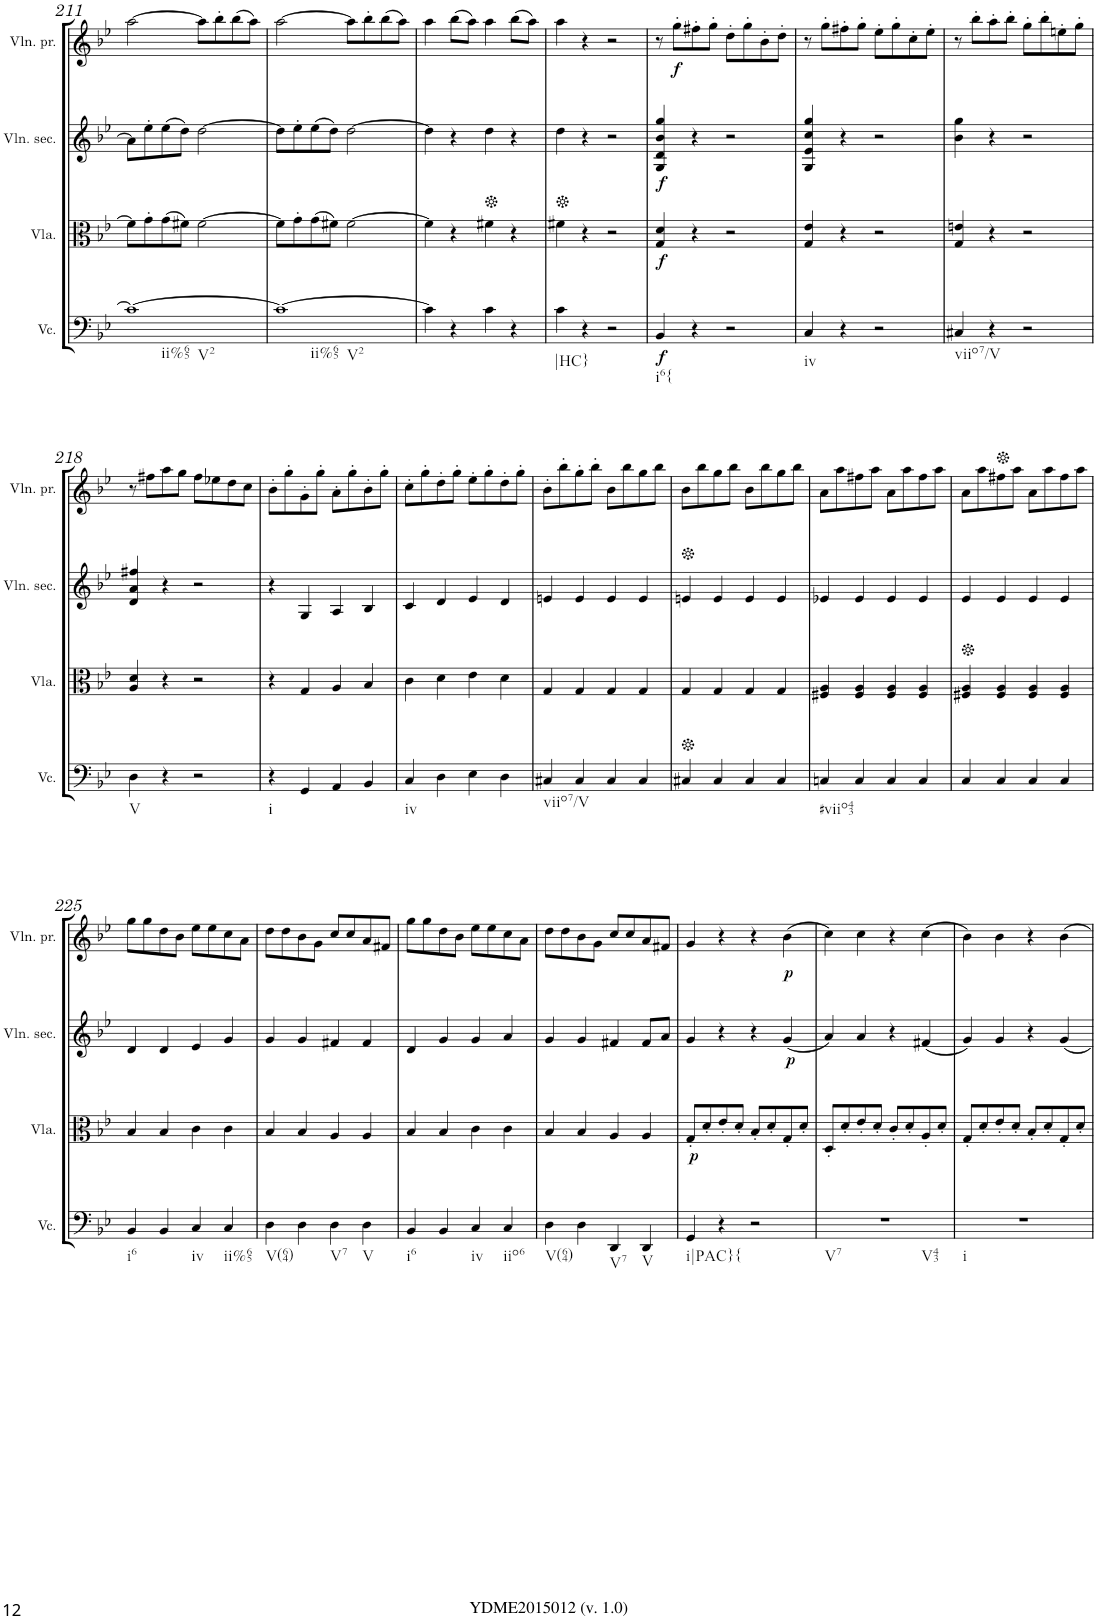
**kern	**dynam	**kern	**dynam	**kern	**dynam	**kern	**dynam
*part4	*part4	*part3	*part3	*part2	*part2	*part1	*part1
*staff4	*staff4	*staff3	*staff3	*staff2	*staff2	*staff1	*staff1
*I"Violoncelle	*	*I"Viola	*	*I"Violino secondo	*	*I"Violino primo	*
*I'Vc.	*	*I'Vla.	*	*I'Vln. sec.	*	*I'Vln. pr.	*
!!LO:PB:g=z
*clefF4	*	*clefC3	*	*clefG2	*	*clefG2	*
*k[b-e-]	*	*k[b-e-]	*	*k[b-e-]	*	*k[b-e-]	*
*M2/2	*	*M2/2	*	*M2/2	*	*M2/2	*
=211	=211	=211	=211	=211	=211	=211	=211
!LO:TX:b:t=ii%65	!	!	!	!	!	!	!
!LO:TX:b:t=V2	!	!	!	!	!	!	!
1c_	.	8f#\L]	.	8a\L]	.	[2aa\	.
.	.	8g'\	.	8ee-'\	.	.	.
.	.	(>8g\	.	(>8ee-\	.	.	.
.	.	8f#X\J)	.	8dd\J)	.	.	.
.	.	[2f#\	.	[2dd\	.	8aa\L]	.
.	.	.	.	.	.	8bb-'\	.
.	.	.	.	.	.	(>8bb-\	.
.	.	.	.	.	.	8aa\J)	.
=212	=212	=212	=212	=212	=212	=212	=212
!LO:TX:b:t=ii%65	!	!	!	!	!	!	!
!LO:TX:b:t=V2	!	!	!	!	!	!	!
1c_	.	8f#\L]	.	8dd\L]	.	[2aa\	.
.	.	8g'\	.	8ee-'\	.	.	.
.	.	(>8g\	.	(>8ee-\	.	.	.
.	.	8f#X\J)	.	8dd\J)	.	.	.
.	.	[2f#\	.	[2dd\	.	8aa\L]	.
.	.	.	.	.	.	8bb-'\	.
.	.	.	.	.	.	(>8bb-\	.
.	.	.	.	.	.	8aa\J)	.
=213	=213	=213	=213	=213	=213	=213	=213
4c\]	.	4f#\]	.	4dd\]	.	4aa\	.
4r	.	4r	.	4r	.	(>8bb-\L	.
.	.	.	.	.	.	8aa\J)	.
4c\	.	4f#X\	.	4dd\	.	4aa\	.
4r	.	4r	.	4r	.	(>8bb-\L	.
.	.	.	.	.	.	8aa\J)	.
=214	=214	=214	=214	=214	=214	=214	=214
!LO:TX:b:t=|HC}	!	!	!	!	!	!	!
4c\	.	4f#X\	.	4dd\	.	4aa\	.
4r	.	4r	.	4r	.	4r	.
2r	.	2r	.	2r	.	2r	.
=215	=215	=215	=215	=215	=215	=215	=215
!LO:TX:b:t=i6{	!	!	!	!	!	!	!
!	!LO:DY:b	!	!LO:DY:b	!	!LO:DY:b	!	!
4BB-/	f	4G/ 4d/	f	4G/ 4d/ 4b-/ 4gg/	f	8r	.
!	!	!	!	!	!	!	!LO:DY:b
.	.	.	.	.	.	8gg'\L	f
4r	.	4r	.	4r	.	8ff#X'\	.
.	.	.	.	.	.	8gg'\J	.
2r	.	2r	.	2r	.	8dd'\L	.
.	.	.	.	.	.	8gg'\	.
.	.	.	.	.	.	8b-'\	.
.	.	.	.	.	.	8dd'\J	.
=216	=216	=216	=216	=216	=216	=216	=216
!LO:TX:b:t=iv	!	!	!	!	!	!	!
4C/	.	4G/ 4e-/	.	4G/ 4e-/ 4cc/ 4gg/	.	8r	.
.	.	.	.	.	.	8gg'\L	.
4r	.	4r	.	4r	.	8ff#X'\	.
.	.	.	.	.	.	8gg'\J	.
2r	.	2r	.	2r	.	8ee-'\L	.
.	.	.	.	.	.	8gg'\	.
.	.	.	.	.	.	8cc'\	.
.	.	.	.	.	.	8ee-'\J	.
=217	=217	=217	=217	=217	=217	=217	=217
!LO:TX:b:t=viio7/V	!	!	!	!	!	!	!
4C#X/	.	4G/ 4en/	.	4b-\ 4gg\	.	8r	.
.	.	.	.	.	.	8bb-'\L	.
4r	.	4r	.	4r	.	8aa'\	.
.	.	.	.	.	.	8bb-'\J	.
2r	.	2r	.	2r	.	8gg'\L	.
.	.	.	.	.	.	8bb-'\	.
.	.	.	.	.	.	8een'\	.
.	.	.	.	.	.	8gg'\J	.
!!LO:LB:g=z
=218	=218	=218	=218	=218	=218	=218	=218
!LO:TX:b:t=V	!	!	!	!	!	!	!
4D\	.	4A/ 4d/	.	4d/ 4a/ 4ff#X/	.	8r	.
.	.	.	.	.	.	8ff#X\L	.
4r	.	4r	.	4r	.	8aa\	.
.	.	.	.	.	.	8gg\J	.
2r	.	2r	.	2r	.	8ff#\L	.
.	.	.	.	.	.	8ee-X\	.
.	.	.	.	.	.	8dd\	.
.	.	.	.	.	.	8cc\J	.
=219	=219	=219	=219	=219	=219	=219	=219
!LO:TX:b:t=i	!	!	!	!	!	!	!
4r	.	4r	.	4r	.	8b-'\L	.
.	.	.	.	.	.	8gg'\	.
4GG/	.	4G/	.	4G/	.	8g'\	.
.	.	.	.	.	.	8gg'\J	.
4AA/	.	4A/	.	4A/	.	8a'\L	.
.	.	.	.	.	.	8gg'\	.
4BB-/	.	4B-/	.	4B-/	.	8b-'\	.
.	.	.	.	.	.	8gg'\J	.
=220	=220	=220	=220	=220	=220	=220	=220
!LO:TX:b:t=iv	!	!	!	!	!	!	!
4C/	.	4c\	.	4c/	.	8cc'\L	.
.	.	.	.	.	.	8gg'\	.
4D\	.	4d\	.	4d/	.	8dd'\	.
.	.	.	.	.	.	8gg'\J	.
4E-\	.	4e-\	.	4e-/	.	8ee-'\L	.
.	.	.	.	.	.	8gg'\	.
4D\	.	4d\	.	4d/	.	8dd'\	.
.	.	.	.	.	.	8gg'\J	.
=221	=221	=221	=221	=221	=221	=221	=221
!LO:TX:b:t=viio7/V	!	!	!	!	!	!	!
4C#X/	.	4G/	.	4en/	.	8b-'\L	.
.	.	.	.	.	.	8bb-'\	.
4C#/	.	4G/	.	4e/	.	8gg'\	.
.	.	.	.	.	.	8bb-'\J	.
4C#/	.	4G/	.	4e/	.	8b-\L	.
.	.	.	.	.	.	8bb-\	.
4C#/	.	4G/	.	4e/	.	8gg\	.
.	.	.	.	.	.	8bb-\J	.
=222	=222	=222	=222	=222	=222	=222	=222
4C#X/	.	4G/	.	4en/	.	8b-\L	.
.	.	.	.	.	.	8bb-\	.
4C#/	.	4G/	.	4e/	.	8gg\	.
.	.	.	.	.	.	8bb-\J	.
4C#/	.	4G/	.	4e/	.	8b-\L	.
.	.	.	.	.	.	8bb-\	.
4C#/	.	4G/	.	4e/	.	8gg\	.
.	.	.	.	.	.	8bb-\J	.
=223	=223	=223	=223	=223	=223	=223	=223
!LO:TX:b:t=#viio43	!	!	!	!	!	!	!
4Cn/	.	4F#X/ 4A/	.	4e-X/	.	8a\L	.
.	.	.	.	.	.	8aa\	.
4C/	.	4F#/ 4A/	.	4e-/	.	8ff#X\	.
.	.	.	.	.	.	8aa\J	.
4C/	.	4F#/ 4A/	.	4e-/	.	8a\L	.
.	.	.	.	.	.	8aa\	.
4C/	.	4F#/ 4A/	.	4e-/	.	8ff#\	.
.	.	.	.	.	.	8aa\J	.
=224	=224	=224	=224	=224	=224	=224	=224
4C/	.	4F#X/ 4A/	.	4e-/	.	8a\L	.
.	.	.	.	.	.	8aa\	.
4C/	.	4F#/ 4A/	.	4e-/	.	8ff#X\	.
.	.	.	.	.	.	8aa\J	.
4C/	.	4F#/ 4A/	.	4e-/	.	8a\L	.
.	.	.	.	.	.	8aa\	.
4C/	.	4F#/ 4A/	.	4e-/	.	8ff#\	.
.	.	.	.	.	.	8aa\J	.
!!LO:LB:g=z
=225	=225	=225	=225	=225	=225	=225	=225
!LO:TX:b:t=i6	!	!	!	!	!	!	!
4BB-/	.	4B-/	.	4d/	.	8gg\L	.
.	.	.	.	.	.	8gg\	.
4BB-/	.	4B-/	.	4d/	.	8dd\	.
.	.	.	.	.	.	8b-\J	.
!LO:TX:b:t=iv	!	!	!	!	!	!	!
4C/	.	4c\	.	4e-/	.	8ee-\L	.
.	.	.	.	.	.	8ee-\	.
!LO:TX:b:t=ii%65	!	!	!	!	!	!	!
4C/	.	4c\	.	4g/	.	8cc\	.
.	.	.	.	.	.	8a\J	.
=226	=226	=226	=226	=226	=226	=226	=226
!LO:TX:b:t=V(64)	!	!	!	!	!	!	!
4D\	.	4B-/	.	4g/	.	8dd\L	.
.	.	.	.	.	.	8dd\	.
4D\	.	4B-/	.	4g/	.	8b-\	.
.	.	.	.	.	.	8g\J	.
!LO:TX:b:t=V7	!	!	!	!	!	!	!
4D\	.	4A/	.	4f#X/	.	8cc/L	.
.	.	.	.	.	.	8cc/	.
!LO:TX:b:t=V	!	!	!	!	!	!	!
4D\	.	4A/	.	4f#/	.	8a/	.
.	.	.	.	.	.	8f#X/J	.
=227	=227	=227	=227	=227	=227	=227	=227
!LO:TX:b:t=i6	!	!	!	!	!	!	!
4BB-/	.	4B-/	.	4d/	.	8gg\L	.
.	.	.	.	.	.	8gg\	.
4BB-/	.	4B-/	.	4g/	.	8dd\	.
.	.	.	.	.	.	8b-\J	.
!LO:TX:b:t=iv	!	!	!	!	!	!	!
4C/	.	4c\	.	4g/	.	8ee-\L	.
.	.	.	.	.	.	8ee-\	.
!LO:TX:b:t=iio6	!	!	!	!	!	!	!
4C/	.	4c\	.	4a/	.	8cc\	.
.	.	.	.	.	.	8a\J	.
=228	=228	=228	=228	=228	=228	=228	=228
!LO:TX:b:t=V(64)	!	!	!	!	!	!	!
4D\	.	4B-/	.	4g/	.	8dd\L	.
.	.	.	.	.	.	8dd\	.
4D\	.	4B-/	.	4g/	.	8b-\	.
.	.	.	.	.	.	8g\J	.
!LO:TX:b:t=V7	!	!	!	!	!	!	!
4DD/	.	4A/	.	4f#X/	.	8cc/L	.
.	.	.	.	.	.	8cc/	.
!LO:TX:b:t=V	!	!	!	!	!	!	!
4DD/	.	4A/	.	8f#/L	.	8a/	.
.	.	.	.	8a/J	.	8f#X/J	.
=229	=229	=229	=229	=229	=229	=229	=229
!LO:TX:b:t=i|PAC}{	!	!	!	!	!	!	!
!	!	!	!LO:DY:b	!	!	!	!
4GG/	.	8G'/L	p	4g/	.	4g/	.
.	.	8d'/	.	.	.	.	.
4r	.	8e-'/	.	4r	.	4r	.
.	.	8d'/J	.	.	.	.	.
2r	.	8B-'/L	.	4r	.	4r	.
.	.	8d'/	.	.	.	.	.
!	!	!	!	!	!LO:DY:b	!	!LO:DY:b
.	.	8G'/	.	(<4g/	p	(>4b-\	p
.	.	8d'/J	.	.	.	.	.
=230	=230	=230	=230	=230	=230	=230	=230
!LO:TX:b:t=V7	!	!	!	!	!	!	!
!LO:TX:b:t=V43	!	!	!	!	!	!	!
1r	.	8D'/L	.	4a/)	.	4cc\)	.
.	.	8d'/	.	.	.	.	.
.	.	8e-'/	.	4a/	.	4cc\	.
.	.	8d'/J	.	.	.	.	.
.	.	8c'/L	.	4r	.	4r	.
.	.	8d'/	.	.	.	.	.
.	.	8A'/	.	(<4f#X/	.	(>4cc\	.
.	.	8d'/J	.	.	.	.	.
=231	=231	=231	=231	=231	=231	=231	=231
!LO:TX:b:t=i	!	!	!	!	!	!	!
1r	.	8G'/L	.	4g/)	.	4b-\)	.
.	.	8d'/	.	.	.	.	.
.	.	8e-'/	.	4g/	.	4b-\	.
.	.	8d'/J	.	.	.	.	.
.	.	8B-'/L	.	4r	.	4r	.
.	.	8d'/	.	.	.	.	.
.	.	8G'/	.	4g/	.	4b-\	.
.	.	8d'/J	.	.	.	.	.
=	=	=	=	=	=	=	=
*-	*-	*-	*-	*-	*-	*-	*-
